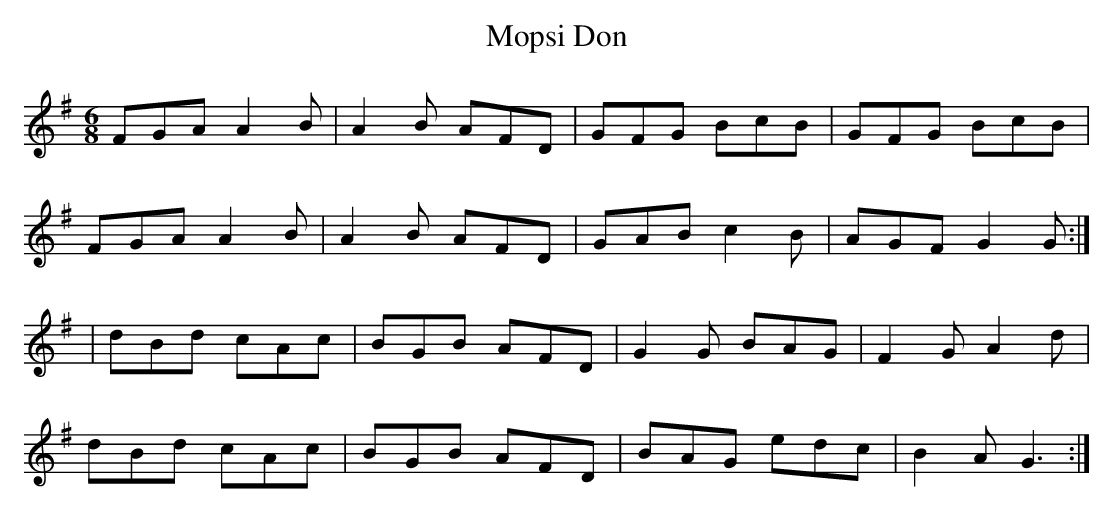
X:1
T:Mopsi Don
M:6/8
K:G
FGA A2B | A2B AFD | GFG BcB | GFG BcB |
FGA A2B | A2B AFD | GAB c2B | AGF G2G :|
|dBd cAc | BGB AFD | G2G BAG | F2G A2d |
dBd cAc | BGB AFD | BAG edc | B2A G3 :|
